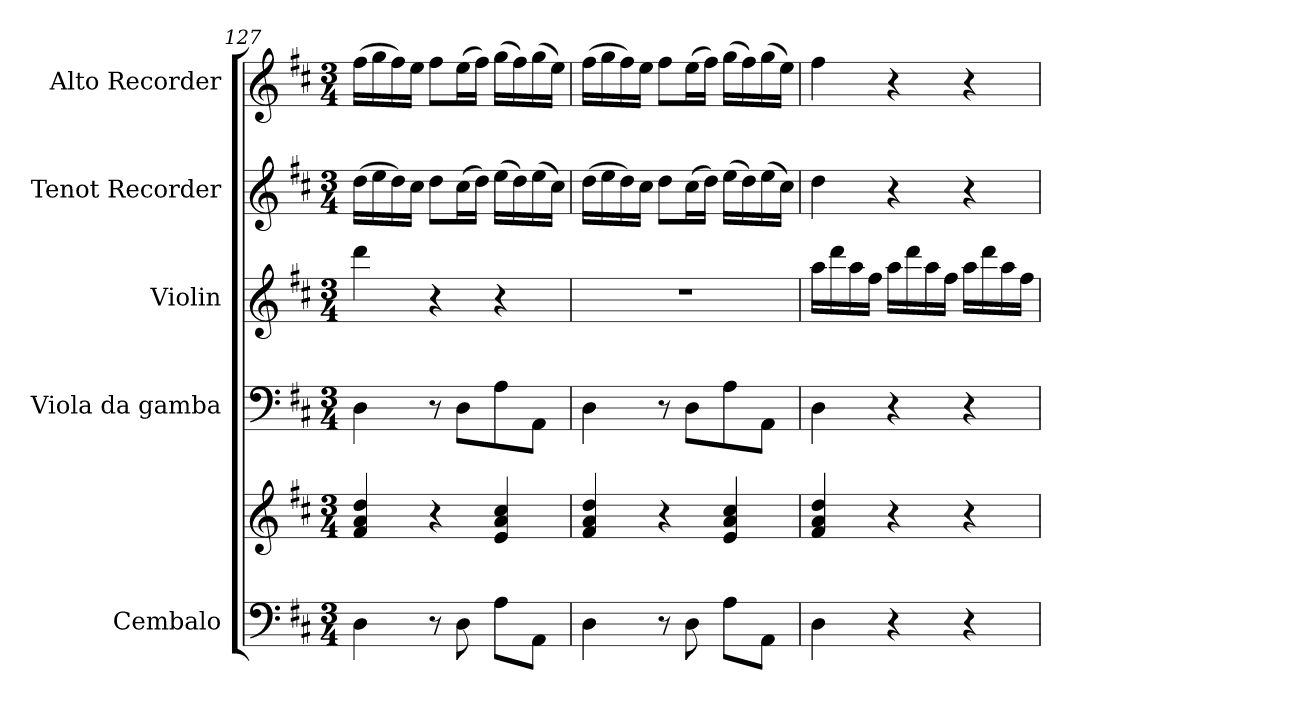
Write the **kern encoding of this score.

**kern	**kern	**kern	**kern	**kern	**kern
*part5	*part5	*part4	*part3	*part2	*part1
*staff6	*staff5	*staff4	*staff3	*staff2	*staff1
*I"Cembalo	*	*I"Viola da gamba	*I"Violin	*I"Tenot Recorder	*I"Alto Recorder
*	*	*I'Vla. d. g.	*I'Vln.	*I'T. Rec.	*I'A. Rec
!!LO:PB:g=z
*clefF4	*clefG2	*clefF4	*clefG2	*clefG2	*clefG2
*k[f#c#]	*k[f#c#]	*k[f#c#]	*k[f#c#]	*k[f#c#]	*k[f#c#]
*M3/4	*M3/4	*M3/4	*M3/4	*M3/4	*M3/4
=127	=127	=127	=127	=127	=127
4D\	4f#/ 4a/ 4dd/	4D\	4ddd\	(16dd\LL	(16ff#\LL
.	.	.	.	16ee\	16gg\
.	.	.	.	16dd\)	16ff#\)
.	.	.	.	16cc#\JJ	16ee\JJ
8r	4r	8r	4r	8dd\L	8ff#\L
8D\	.	8D\L	.	(16cc#\L	(16ee\L
.	.	.	.	16dd\JJ)	16ff#\JJ)
8A\L	4e/ 4a/ 4cc#/	8A\	4r	(16ee\LL	(16gg\LL
.	.	.	.	16dd\)	16ff#\)
8AA\J	.	8AA\J	.	(16ee\	(16gg\
.	.	.	.	16cc#\JJ)	16ee\JJ)
=128	=128	=128	=128	=128	=128
4D\	4f#/ 4a/ 4dd/	4D\	2.r	(16dd\LL	(16ff#\LL
.	.	.	.	16ee\	16gg\
.	.	.	.	16dd\)	16ff#\)
.	.	.	.	16cc#\JJ	16ee\JJ
8r	4r	8r	.	8dd\L	8ff#\L
8D\	.	8D\L	.	(16cc#\L	(16ee\L
.	.	.	.	16dd\JJ)	16ff#\JJ)
8A\L	4e/ 4a/ 4cc#/	8A\	.	(16ee\LL	(16gg\LL
.	.	.	.	16dd\)	16ff#\)
8AA\J	.	8AA\J	.	(16ee\	(16gg\
.	.	.	.	16cc#\JJ)	16ee\JJ)
=129	=129	=129	=129	=129	=129
4D\	4f#/ 4a/ 4dd/	4D\	16aa\LL	4dd\	4ff#\
.	.	.	16ddd\	.	.
.	.	.	16aa\	.	.
.	.	.	16ff#\JJ	.	.
4r	4r	4r	16aa\LL	4r	4r
.	.	.	16ddd\	.	.
.	.	.	16aa\	.	.
.	.	.	16ff#\JJ	.	.
4r	4r	4r	16aa\LL	4r	4r
.	.	.	16ddd\	.	.
.	.	.	16aa\	.	.
.	.	.	16ff#\JJ	.	.
=	=	=	=	=	=
*-	*-	*-	*-	*-	*-
